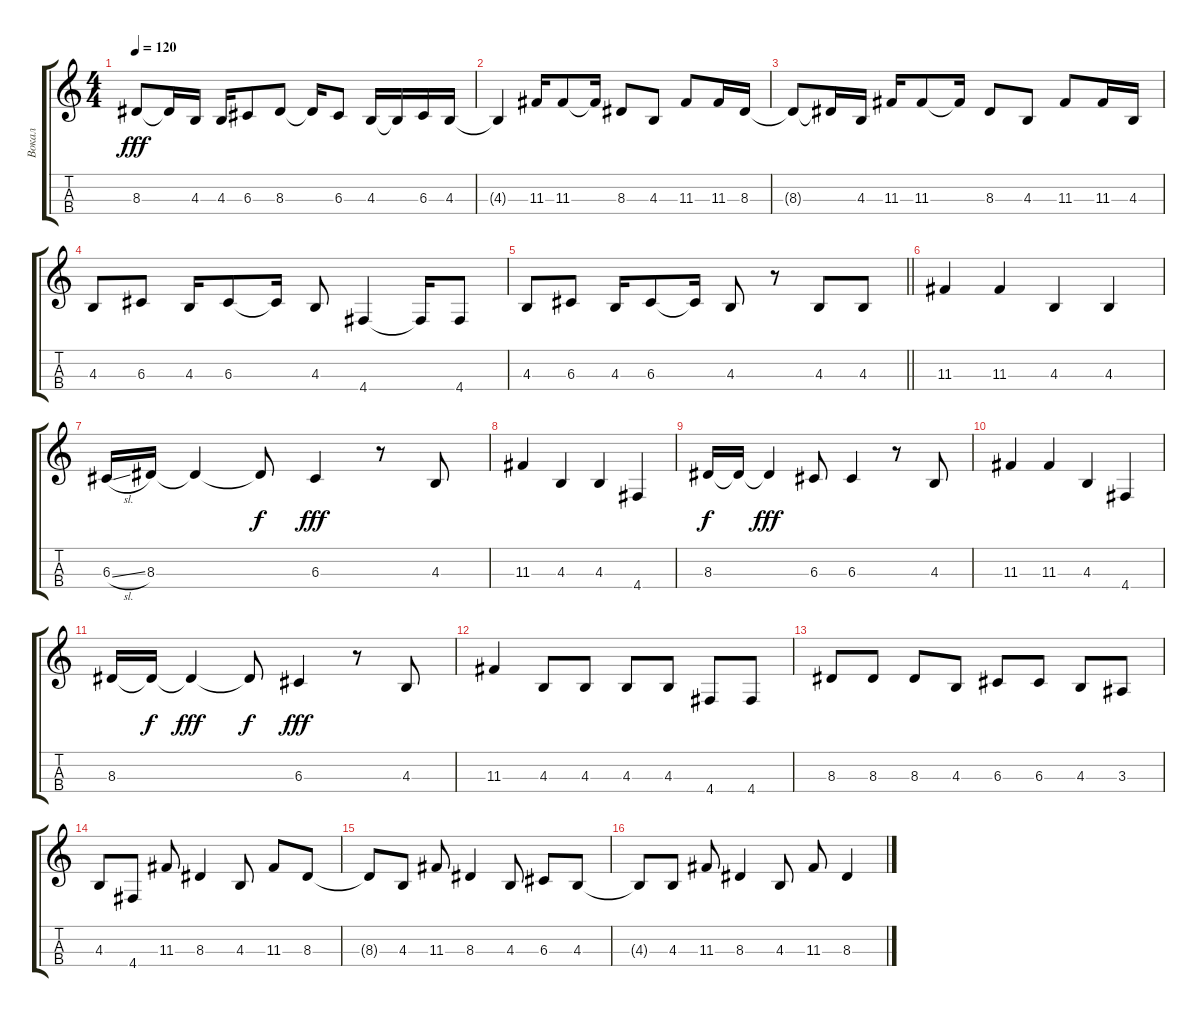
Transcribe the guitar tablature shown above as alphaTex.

\track ("Вокал" "Вокал") {instrument lead1square}
\staff {score tabs}
\tuning (E4 B3 G3 D3) {hide}
\ts (4 4)
\tempo 120
\clef g2
\ks c
8.3{t}.8{dy fff} 8.3{t}.16 4.3.16 4.3.16 6.3.8 8.3.8 8.3{t}.16 6.3.8 4.3.16 4.3{t}.16 6.3.16 4.3.16 |
4.3{t}.4 11.3.16 11.3.8 11.3{t}.16 8.3.8 4.3.8 11.3.8 11.3.16 8.3.16 |
8.3{t}.8 8.3{t}.16 4.3.16 11.3.16 11.3.8 11.3{t}.16 8.3.8 4.3.8 11.3.8 11.3.16 4.3.16 |
4.3.8 6.3.8 4.3.16 6.3.8 6.3{t}.16 4.3.8 4.4.4 4.4{t}.16 4.4.8 |
\barLineRight lightlight
4.3.8 6.3.8 4.3.16 6.3.8 6.3{t}.16 4.3.8 r.8 4.3.8 4.3.8 |
11.3.4 11.3.4 4.3.4 4.3.4 |
6.3{sl}.16 8.3.16 8.3{t}.4 8.3{t}.8{dy f} 6.3.4{dy fff} r.8 4.3.8 |
11.3.4 4.3.4 4.3.4 4.4.4 |
8.3.16{dy f} 8.3{t}.16 8.3{t}.4{dy fff} 6.3.8 6.3.4 r.8 4.3.8 |
11.3.4 11.3.4 4.3.4 4.4.4 |
8.3.16 8.3{t}.16{dy f} 8.3{t}.4{dy fff} 8.3{t}.8{dy f} 6.3.4{dy fff} r.8 4.3.8 |
11.3.4 4.3.8 4.3.8 4.3.8 4.3.8 4.4.8 4.4.8 |
8.3.8 8.3.8 8.3.8 4.3.8 6.3.8 6.3.8 4.3.8 3.3.8 |
4.3.8 4.4.8 11.3.8 8.3.4 4.3.8 11.3.8 8.3.8 |
8.3{t}.8 4.3.8 11.3.8 8.3.4 4.3.8 6.3.8 4.3.8 |
4.3{t}.8 4.3.8 11.3.8 8.3.4 4.3.8 11.3.8 8.3.4
